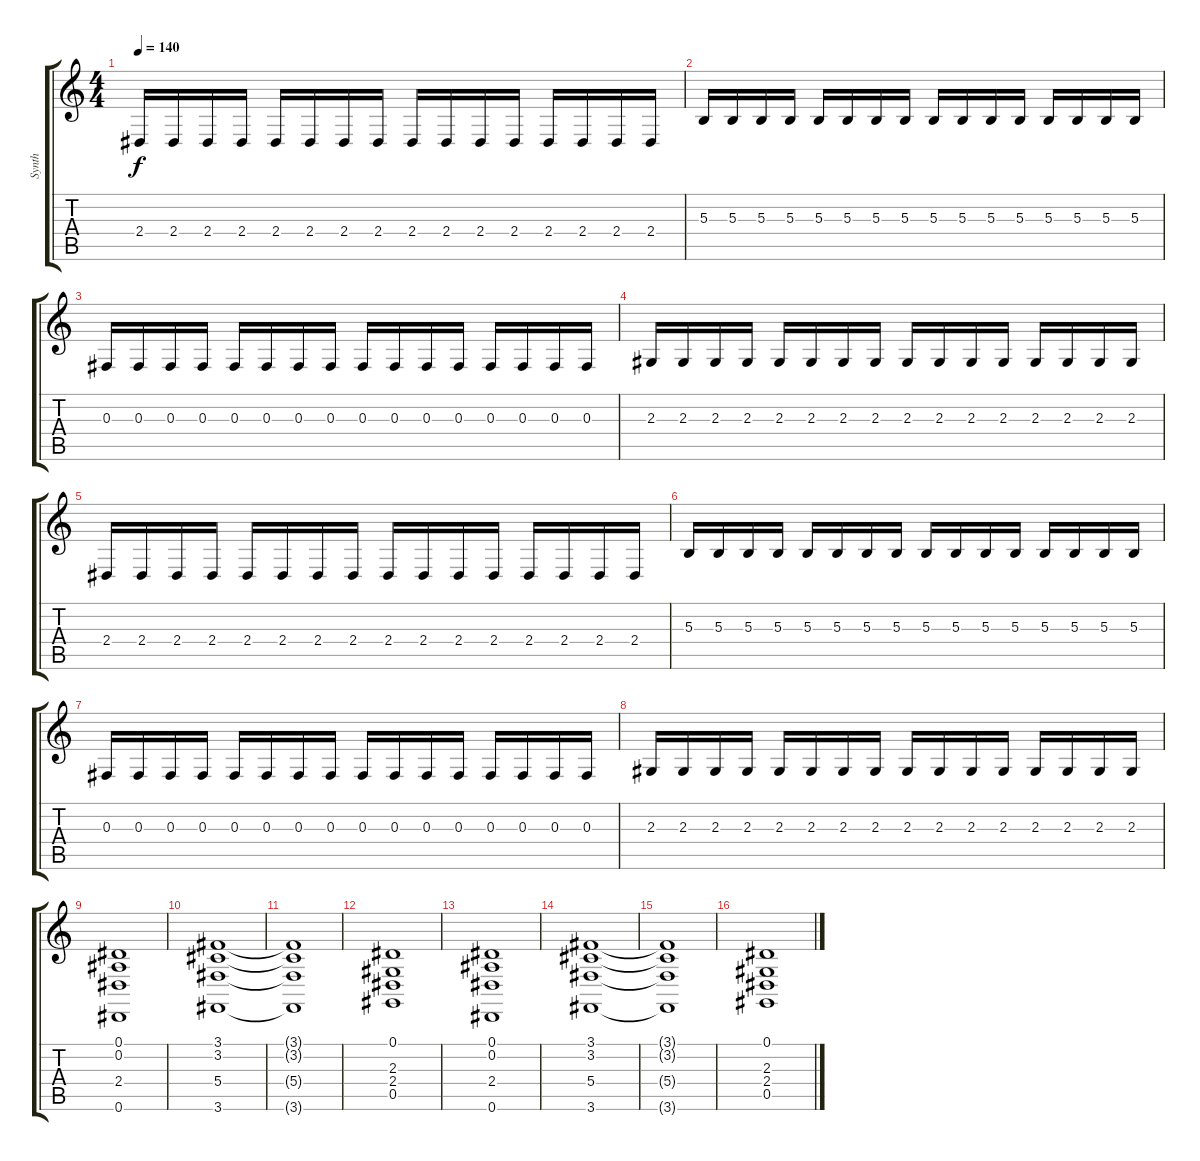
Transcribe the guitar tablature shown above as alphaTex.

\track ("Synth" "Synth") {instrument lead1square}
\staff {score tabs}
\tuning (Eb4 Bb3 Gb3 Db3 Ab2 Eb2) {hide}
\ts (4 4)
\tempo 140
\clef g2
\ks c
2.4.16{dy f balance 8} 2.4.16 2.4.16 2.4.16 2.4.16 2.4.16 2.4.16 2.4.16 2.4.16 2.4.16 2.4.16 2.4.16 2.4.16 2.4.16 2.4.16 2.4.16 |
5.3.16 5.3.16 5.3.16 5.3.16 5.3.16 5.3.16 5.3.16 5.3.16 5.3.16 5.3.16 5.3.16 5.3.16 5.3.16 5.3.16 5.3.16 5.3.16 |
0.3.16 0.3.16 0.3.16 0.3.16 0.3.16 0.3.16 0.3.16 0.3.16 0.3.16 0.3.16 0.3.16 0.3.16 0.3.16 0.3.16 0.3.16 0.3.16 |
2.3.16 2.3.16 2.3.16 2.3.16 2.3.16 2.3.16 2.3.16 2.3.16 2.3.16 2.3.16 2.3.16 2.3.16 2.3.16 2.3.16 2.3.16 2.3.16 |
2.4.16{balance 8} 2.4.16 2.4.16 2.4.16 2.4.16 2.4.16 2.4.16 2.4.16 2.4.16 2.4.16 2.4.16 2.4.16 2.4.16 2.4.16 2.4.16 2.4.16 |
5.3.16 5.3.16 5.3.16 5.3.16 5.3.16 5.3.16 5.3.16 5.3.16 5.3.16 5.3.16 5.3.16 5.3.16 5.3.16 5.3.16 5.3.16 5.3.16 |
0.3.16 0.3.16 0.3.16 0.3.16 0.3.16 0.3.16 0.3.16 0.3.16 0.3.16 0.3.16 0.3.16 0.3.16 0.3.16 0.3.16 0.3.16 0.3.16 |
2.3.16 2.3.16 2.3.16 2.3.16 2.3.16 2.3.16 2.3.16 2.3.16 2.3.16 2.3.16 2.3.16 2.3.16 2.3.16 2.3.16 2.3.16 2.3.16 |
(0.1 0.2 2.4 0.6).1 |
(3.1 3.2 5.4 3.6).1 |
(3.1{t} 3.2{t} 5.4{t} 3.6{t}).1 |
(0.1 2.3 2.4 0.5).1 |
(0.1 0.2 2.4 0.6).1 |
(3.1 3.2 5.4 3.6).1 |
(3.1{t} 3.2{t} 5.4{t} 3.6{t}).1 |
(0.1 2.3 2.4 0.5).1
